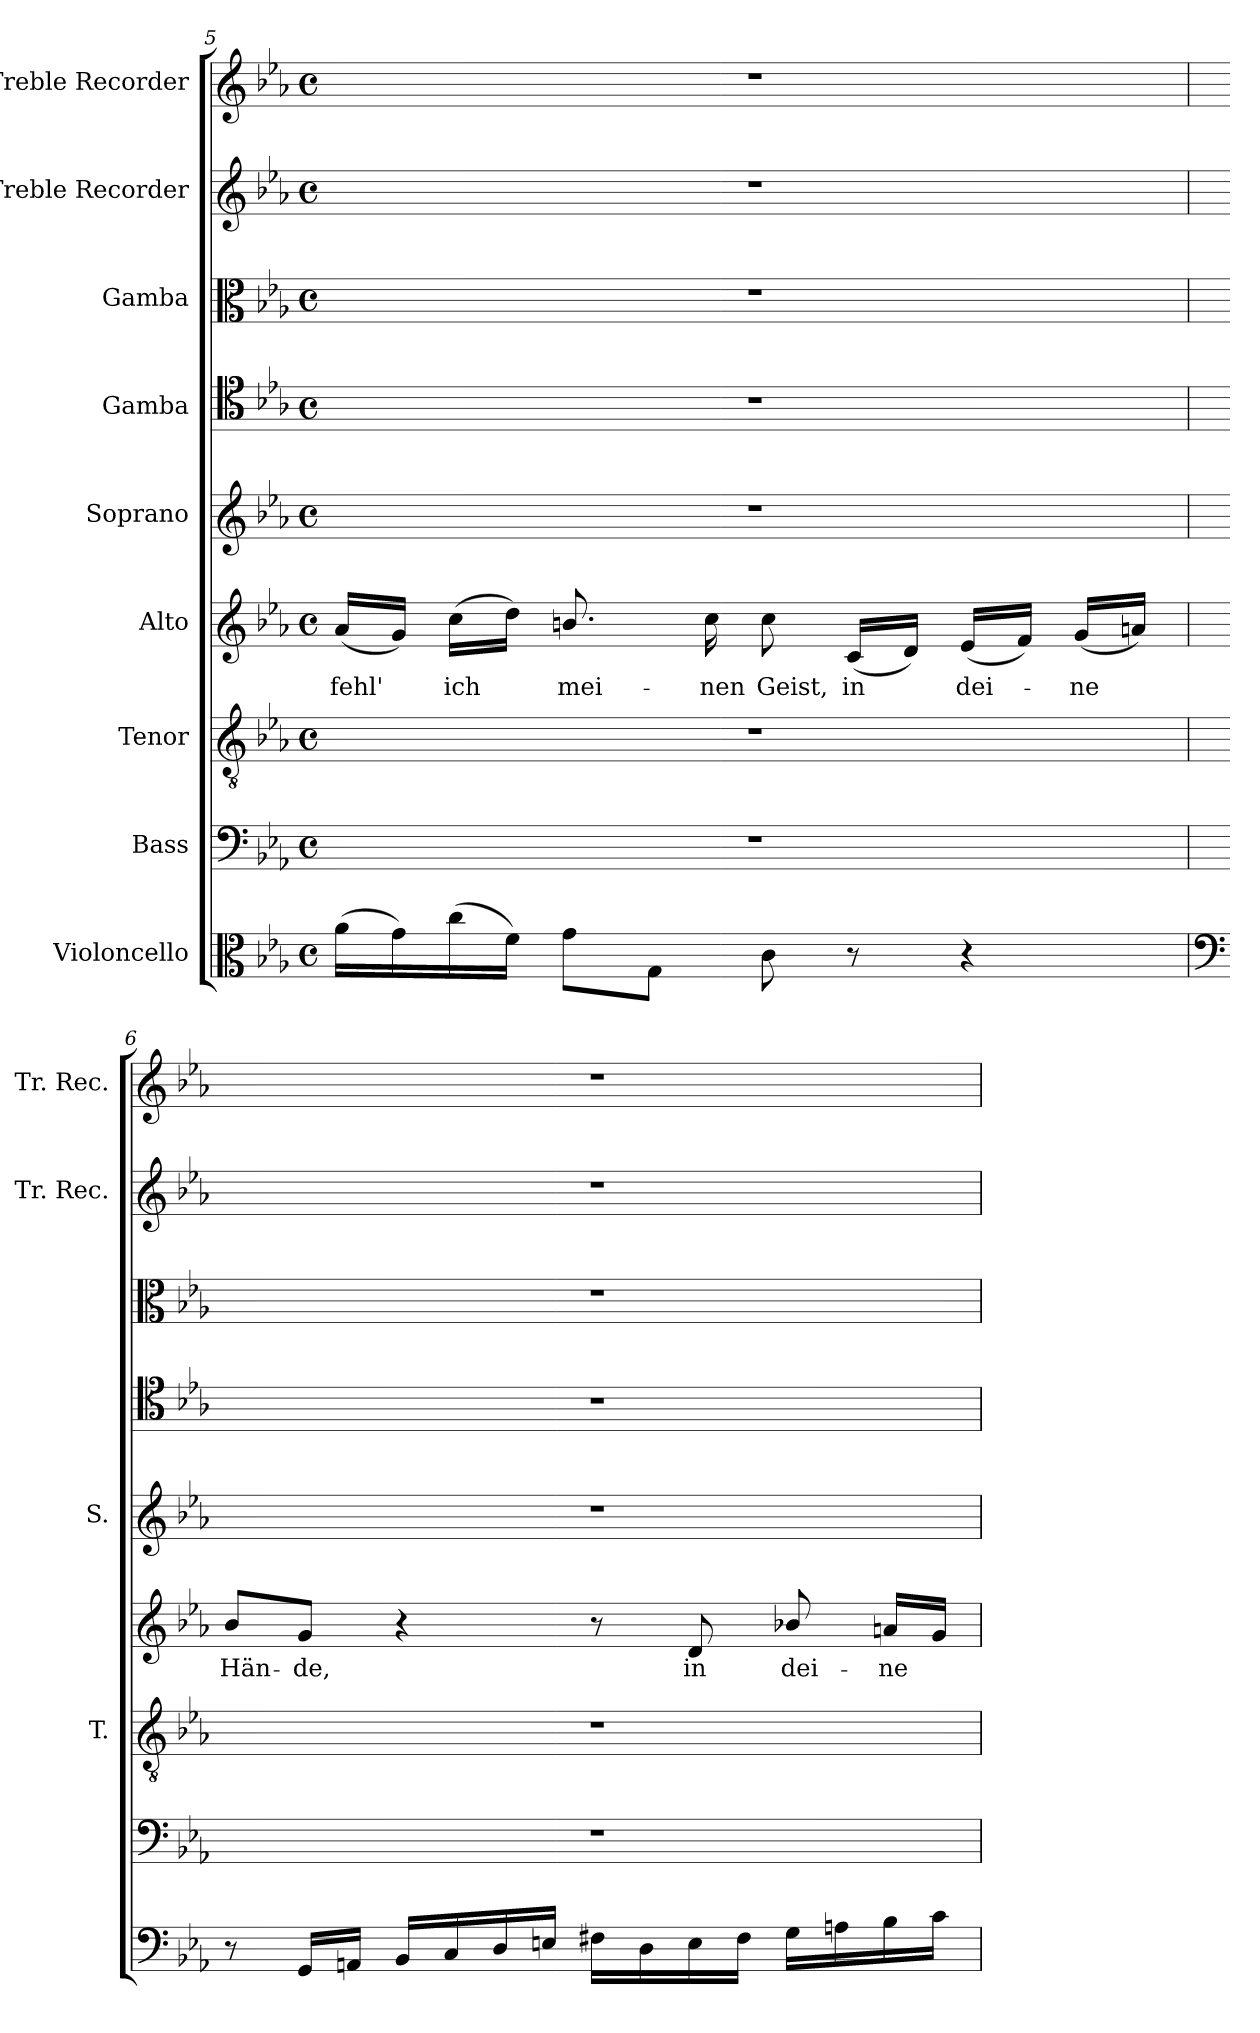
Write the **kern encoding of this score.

**kern	**kern	**kern	**kern	**text	**kern	**kern	**kern	**kern	**kern
*part9	*part8	*part7	*part6	*part6	*part5	*part4	*part3	*part2	*part1
*staff9	*staff8	*staff7	*staff6	*staff6	*staff5	*staff4	*staff3	*staff2	*staff1
*I"Violoncello	*I"Bass	*I"Tenor	*I"Alto	*	*I"Soprano	*I"Gamba	*I"Gamba	*I"Treble Recorder	*I"Treble Recorder
*	*	*I'T.	*	*	*I'S.	*	*	*I'Tr. Rec.	*I'Tr. Rec.
*clefC3	*clefF4	*clefGv2	*clefG2	*	*clefG2	*clefC4	*clefC3	*clefG2	*clefG2
*	*	*ITrd7c12	*	*	*	*	*	*	*
*k[b-e-a-]	*k[b-e-a-]	*k[b-e-a-]	*k[b-e-a-]	*	*k[b-e-a-]	*k[b-e-a-]	*k[b-e-a-]	*k[b-e-a-]	*k[b-e-a-]
*E-:	*E-:	*E-:	*E-:	*	*E-:	*E-:	*E-:	*E-:	*E-:
*M4/4	*M4/4	*M4/4	*M4/4	*	*M4/4	*M4/4	*M4/4	*M4/4	*M4/4
*met(c)	*met(c)	*met(c)	*met(c)	*	*met(c)	*met(c)	*met(c)	*met(c)	*met(c)
=5	=5	=5	=5	=5	=5	=5	=5	=5	=5
!	!	!	!	!LO:LY:b:color=#000000	!	!	!	!	!
(16a-i\LL	1r	1r	(16a-i/LL	-fehl'	1r	1r	1r	1r	1r
16gi\)	.	.	16gi/JJ)	.	.	.	.	.	.
!	!	!	!	!LO:LY:b:color=#000000	!	!	!	!	!
(16cci\	.	.	(16cci\LL	ich	.	.	.	.	.
16fi\JJ)	.	.	16ddi\JJ)	.	.	.	.	.	.
!	!	!	!	!LO:LY:b:color=#000000	!	!	!	!	!
8gi\L	.	.	8.bni/	mei-	.	.	.	.	.
8Gi\J	.	.	.	.	.	.	.	.	.
!	!	!	!	!LO:LY:b:color=#000000	!	!	!	!	!
.	.	.	16cci\	-nen	.	.	.	.	.
!	!	!	!	!LO:LY:b:color=#000000	!	!	!	!	!
8ci\	.	.	8cci\	Geist,	.	.	.	.	.
!	!	!	!	!LO:LY:b:color=#000000	!	!	!	!	!
8r	.	.	(16ci/LL	in	.	.	.	.	.
.	.	.	16di/JJ)	.	.	.	.	.	.
!	!	!	!	!LO:LY:b:color=#000000	!	!	!	!	!
4r	.	.	(16e-i/LL	dei-	.	.	.	.	.
.	.	.	16fi/JJ)	.	.	.	.	.	.
!	!	!	!	!LO:LY:b:color=#000000	!	!	!	!	!
.	.	.	(16gi/LL	-ne	.	.	.	.	.
.	.	.	16ani/JJ)	.	.	.	.	.	.
=6	=6	=6	=6	=6	=6	=6	=6	=6	=6
*clefF4	*	*	*	*	*	*	*	*	*
!	!	!	!	!LO:LY:b:color=#000000	!	!	!	!	!
8r	1r	1r	8b-i/L	Hän-	1r	1r	1r	1r	1r
!	!	!	!	!LO:LY:b:color=#000000	!	!	!	!	!
16GGi/LL	.	.	8gi/J	-de,	.	.	.	.	.
16AAni/JJ	.	.	.	.	.	.	.	.	.
16BB-i/LL	.	.	4r	.	.	.	.	.	.
16Ci/	.	.	.	.	.	.	.	.	.
16Di/	.	.	.	.	.	.	.	.	.
16Eni/JJ	.	.	.	.	.	.	.	.	.
16F#Xi\LL	.	.	8r	.	.	.	.	.	.
16Di\	.	.	.	.	.	.	.	.	.
!	!	!	!	!LO:LY:b:color=#000000	!	!	!	!	!
16Ei\	.	.	8di/	in	.	.	.	.	.
16F#i\JJ	.	.	.	.	.	.	.	.	.
!	!	!	!	!LO:LY:b:color=#000000	!	!	!	!	!
16Gi\LL	.	.	8b-Xi/	dei-	.	.	.	.	.
16Ani\	.	.	.	.	.	.	.	.	.
!	!	!	!	!LO:LY:b:color=#000000	!	!	!	!	!
16B-i\	.	.	16ani/LL	-ne	.	.	.	.	.
16ci\JJ	.	.	16gi/JJ	.	.	.	.	.	.
=	=	=	=	=	=	=	=	=	=
*-	*-	*-	*-	*-	*-	*-	*-	*-	*-
